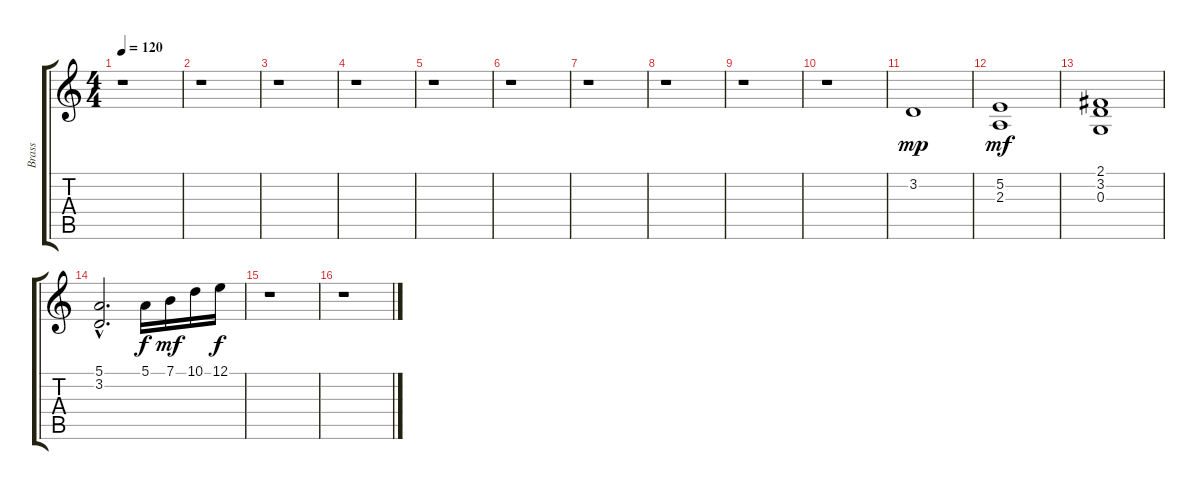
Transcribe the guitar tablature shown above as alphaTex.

\track ("Brass" "Brass") {instrument brasssection}
\staff {score tabs}
\tuning (E4 B3 G3 D3 A2 E2) {hide}
\ts (4 4)
\tempo 120
\clef g2
\ks c
r.1{dy f} |
r.1 |
r.1 |
r.1 |
r.1 |
r.1 |
r.1 |
r.1 |
r.1 |
r.1 |
3.2.1{dy mp} |
(5.2 2.3).1{dy mf} |
(2.1 3.2 0.3).1 |
(5.1{hac} 3.2{hac}).2{d} 5.1.16{dy f} 7.1.16{dy mf} 10.1.16 12.1.16{dy f} |
r.1 |
r.1
